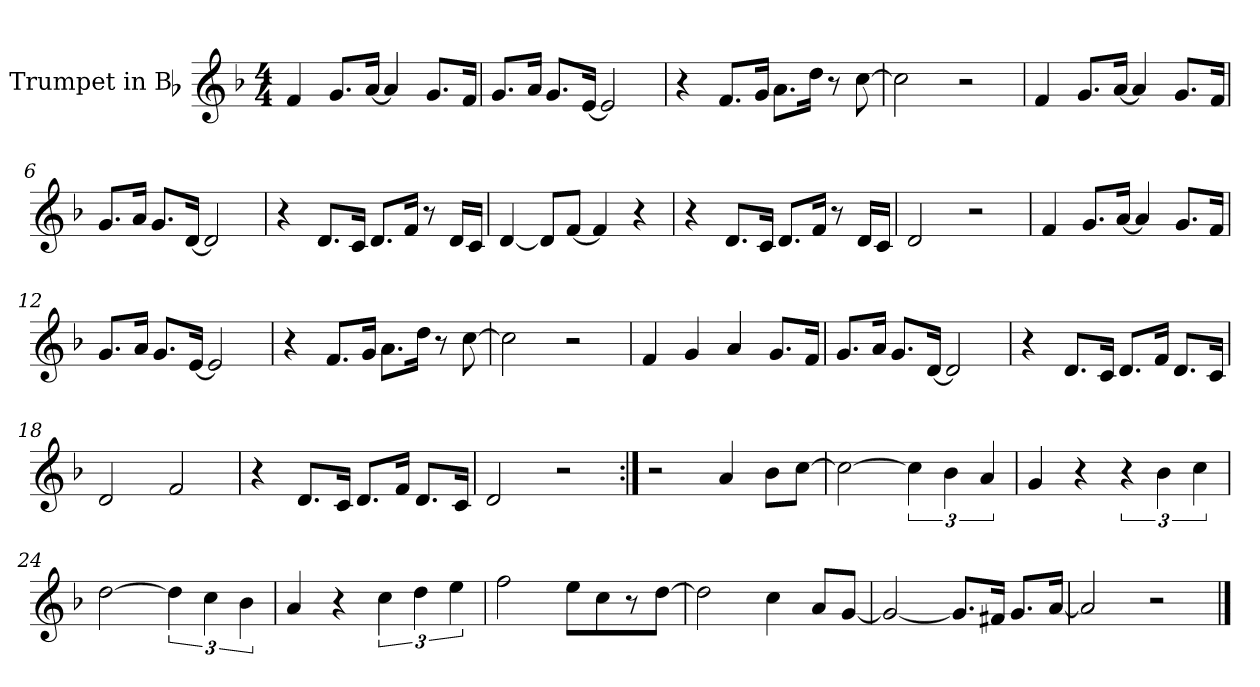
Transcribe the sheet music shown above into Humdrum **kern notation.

**kern
*part1
*staff1
*I"Trumpet in Bb
*I'Tpt
*clefG2
*ITrd1c2
*k[b-e-a-]
*E-:
*M4/4
=1
4e-/
8.f/L
[16g/Jk
4g/]
8.f/L
16e-/Jk
=2
8.f/L
16g/Jk
8.f/L
[16d/Jk
2d/]
=3
4r
8.e-/L
16f/Jk
8.g\L
16cc\Jk
8r
[8b-\
=4
2b-\]
2r
!!LO:LB:g=z
=5
4e-/
8.f/L
[16g/Jk
4g/]
8.f/L
16e-/Jk
=6
8.f/L
16g/Jk
8.f/L
[16c/Jk
2c/]
=7
4r
8.c/L
16B-/Jk
8.c/L
16e-/Jk
8r
16c/LL
16B-/JJ
=8
[4c/
8c/L]
[8e-/J
4e-/]
4r
!!LO:LB:g=z
=9
4r
8.c/L
16B-/Jk
8.c/L
16e-/Jk
8r
16c/LL
16B-/JJ
=10
2c/
2r
=11
4e-/
8.f/L
[16g/Jk
4g/]
8.f/L
16e-/Jk
=12
8.f/L
16g/Jk
8.f/L
[16d/Jk
2d/]
=13
4r
8.e-/L
16f/Jk
8.g\L
16cc\Jk
8r
[8b-\
!!LO:LB:g=z
=14
2b-\]
2r
=15
4e-/
4f/
4g/
8.f/L
16e-/Jk
=16
8.f/L
16g/Jk
8.f/L
[16c/Jk
2c/]
=17
4r
8.c/L
16B-/Jk
8.c/L
16e-/Jk
8.c/L
16B-/Jk
=18
2c/
2e-/
!!LO:LB:g=z
=19
4r
8.c/L
16B-/Jk
8.c/L
16e-/Jk
8.c/L
16B-/Jk
=20
2c/
2r
=21:|!
2r
4g/
8a-\L
[8b-\J
=22
2b-\_
6b-\]
6a-\
6g/
=23
4f/
4r
6r
6a-\
6b-\
!!LO:LB:g=z
=24
[2cc\
6cc\]
6b-\
6a-\
=25
4g/
4r
6b-\
6cc\
6dd\
=26
2ee-\
8dd\L
8b-\
8r
[8cc\J
=27
2cc\]
4b-\
8g/L
[8f/J
=28
2f/_
8.f/L]
16en/Jk
8.f/L
[16g/Jk
!!LO:LB:g=z
=29
2g/]
2r
==
*-
